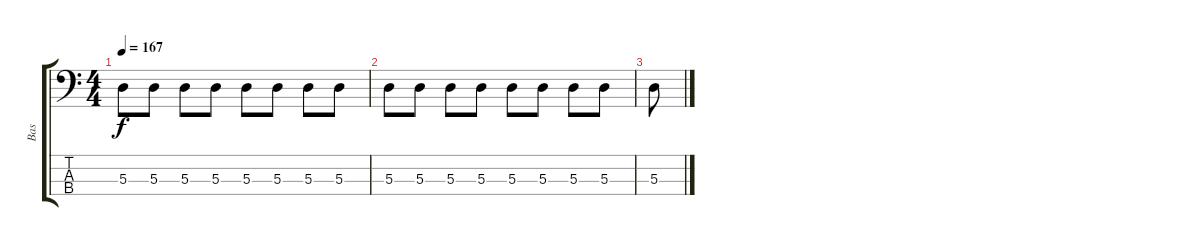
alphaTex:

\track ("Bas" "Bas") {instrument slapbass1}
\staff {score tabs}
\tuning (G2 D2 A1 E1) {hide}
\ts (4 4)
\tempo 167
\clef f4
\ks c
5.3.8{dy f} 5.3.8 5.3.8 5.3.8 5.3.8 5.3.8 5.3.8 5.3.8 |
5.3.8 5.3.8 5.3.8 5.3.8 5.3.8 5.3.8 5.3.8 5.3.8 |
5.3.8
